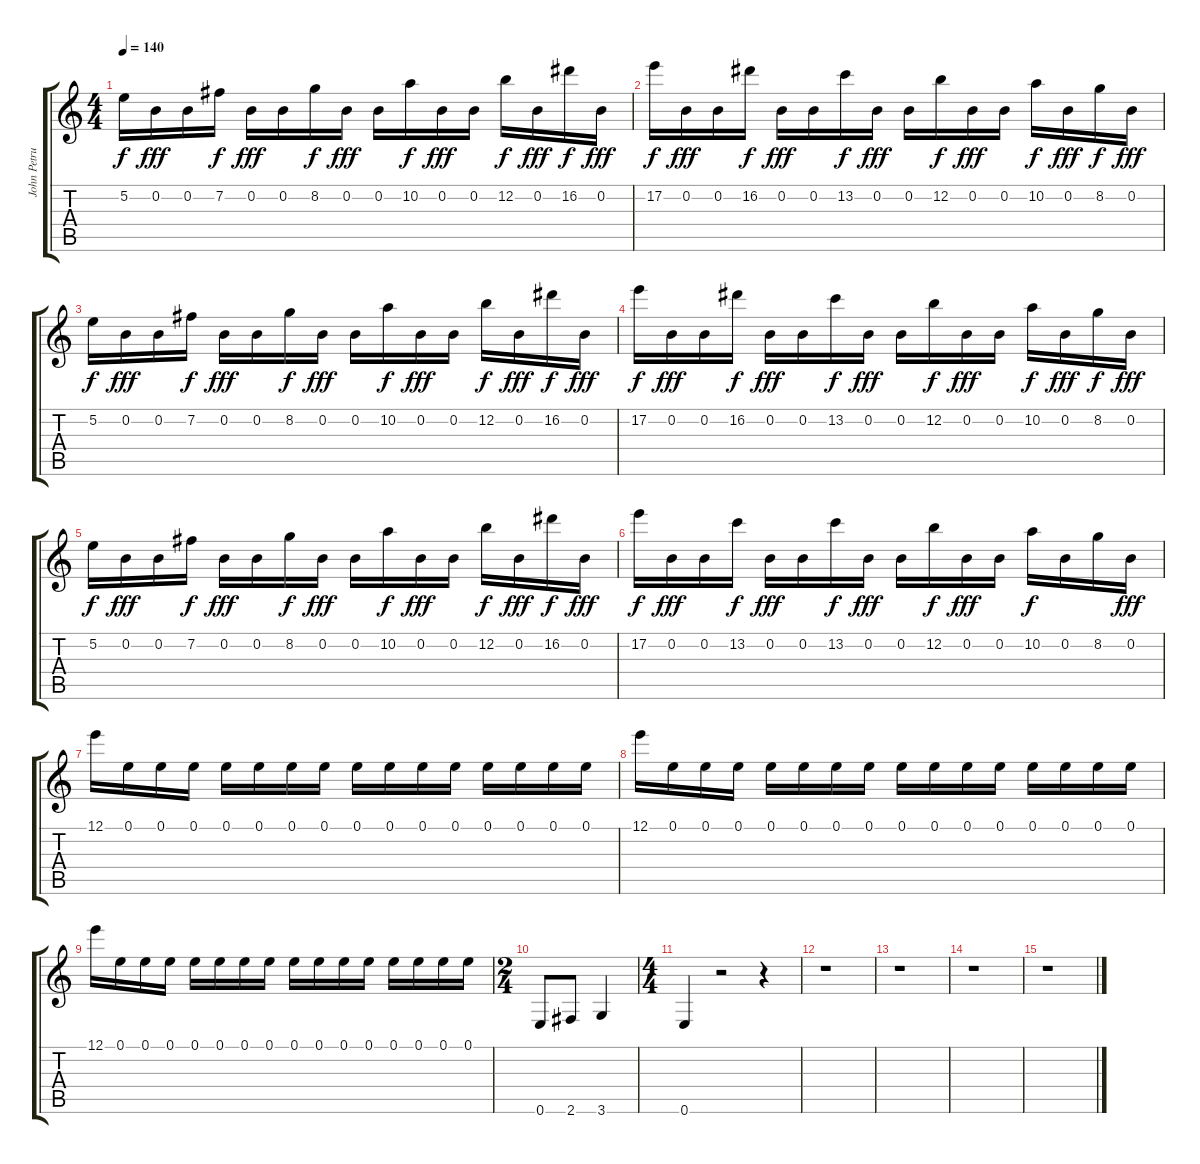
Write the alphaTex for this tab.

\track ("John Petrucci - 6 Strings Guitar" "John Petru") {instrument distortionguitar}
\staff {score tabs}
\tuning (E4 B3 G3 D3 A2 E2) {hide}
\ts (4 4)
\tempo 140
\clef g2
\ks c
5.2.16{dy f} 0.2.16{dy fff} 0.2.16 7.2.16{dy f} 0.2.16{dy fff} 0.2.16 8.2.16{dy f} 0.2.16{dy fff} 0.2.16 10.2.16{dy f} 0.2.16{dy fff} 0.2.16 12.2.16{dy f} 0.2.16{dy fff} 16.2.16{dy f} 0.2.16{dy fff} |
17.2.16{dy f} 0.2.16{dy fff} 0.2.16 16.2.16{dy f} 0.2.16{dy fff} 0.2.16 13.2.16{dy f} 0.2.16{dy fff} 0.2.16 12.2.16{dy f} 0.2.16{dy fff} 0.2.16 10.2.16{dy f} 0.2.16{dy fff} 8.2.16{dy f} 0.2.16{dy fff} |
5.2.16{dy f} 0.2.16{dy fff} 0.2.16 7.2.16{dy f} 0.2.16{dy fff} 0.2.16 8.2.16{dy f} 0.2.16{dy fff} 0.2.16 10.2.16{dy f} 0.2.16{dy fff} 0.2.16 12.2.16{dy f} 0.2.16{dy fff} 16.2.16{dy f} 0.2.16{dy fff} |
17.2.16{dy f} 0.2.16{dy fff} 0.2.16 16.2.16{dy f} 0.2.16{dy fff} 0.2.16 13.2.16{dy f} 0.2.16{dy fff} 0.2.16 12.2.16{dy f} 0.2.16{dy fff} 0.2.16 10.2.16{dy f} 0.2.16{dy fff} 8.2.16{dy f} 0.2.16{dy fff} |
5.2.16{dy f} 0.2.16{dy fff} 0.2.16 7.2.16{dy f} 0.2.16{dy fff} 0.2.16 8.2.16{dy f} 0.2.16{dy fff} 0.2.16 10.2.16{dy f} 0.2.16{dy fff} 0.2.16 12.2.16{dy f} 0.2.16{dy fff} 16.2.16{dy f} 0.2.16{dy fff} |
17.2.16{dy f} 0.2.16{dy fff} 0.2.16 13.2.16{dy f} 0.2.16{dy fff} 0.2.16 13.2.16{dy f} 0.2.16{dy fff} 0.2.16 12.2.16{dy f} 0.2.16{dy fff} 0.2.16 10.2.16{dy f} 0.2.16 8.2.16 0.2.16{dy fff} |
12.1.16 0.1.16 0.1.16 0.1.16 0.1.16 0.1.16 0.1.16 0.1.16 0.1.16 0.1.16 0.1.16 0.1.16 0.1.16 0.1.16 0.1.16 0.1.16 |
12.1.16 0.1.16 0.1.16 0.1.16 0.1.16 0.1.16 0.1.16 0.1.16 0.1.16 0.1.16 0.1.16 0.1.16 0.1.16 0.1.16 0.1.16 0.1.16 |
12.1.16 0.1.16 0.1.16 0.1.16 0.1.16 0.1.16 0.1.16 0.1.16 0.1.16 0.1.16 0.1.16 0.1.16 0.1.16 0.1.16 0.1.16 0.1.16 |
\ts (2 4)
0.6.8 2.6.8 3.6.4 |
\ts (4 4)
0.6.4 r.2 r.4 |
r.1 |
r.1 |
r.1 |
r.1
